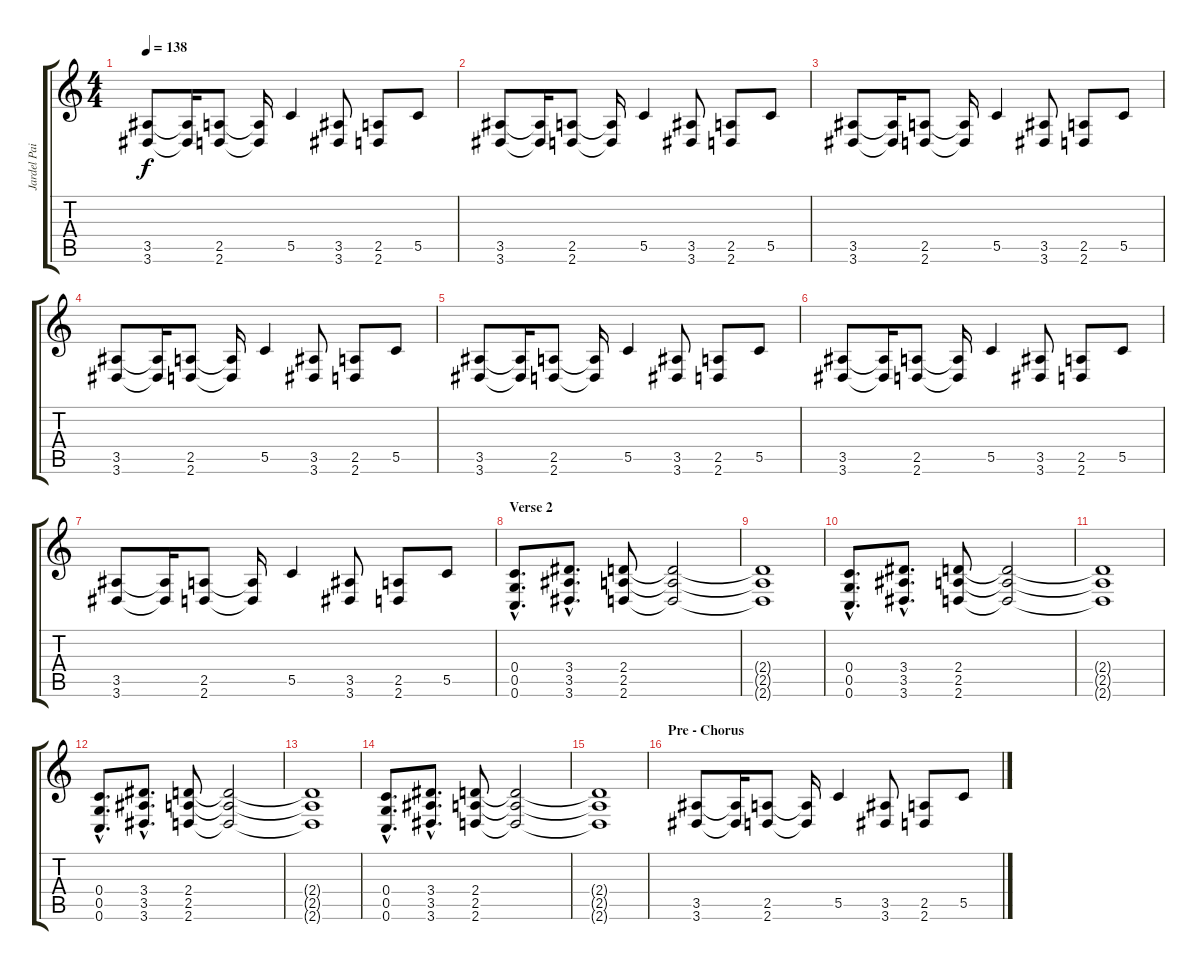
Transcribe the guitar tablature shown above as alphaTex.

\track ("Jardel Paisante - Guitar" "Jardel Pai") {instrument distortionguitar}
\staff {score tabs}
\tuning (D4 A3 F3 C3 G2 C2) {hide}
\ts (4 4)
\tempo 138
\clef g2
\ks c
(3.5 3.6).8{dy f} (3.5{t} 3.6{t}).16 (2.5 2.6).8 (2.5{t} 2.6{t}).16 5.5.4 (3.5 3.6).8 (2.5 2.6).8 5.5.8 |
(3.5 3.6).8 (3.5{t} 3.6{t}).16 (2.5 2.6).8 (2.5{t} 2.6{t}).16 5.5.4 (3.5 3.6).8 (2.5 2.6).8 5.5.8 |
(3.5 3.6).8 (3.5{t} 3.6{t}).16 (2.5 2.6).8 (2.5{t} 2.6{t}).16 5.5.4 (3.5 3.6).8 (2.5 2.6).8 5.5.8 |
(3.5 3.6).8 (3.5{t} 3.6{t}).16 (2.5 2.6).8 (2.5{t} 2.6{t}).16 5.5.4 (3.5 3.6).8 (2.5 2.6).8 5.5.8 |
(3.5 3.6).8 (3.5{t} 3.6{t}).16 (2.5 2.6).8 (2.5{t} 2.6{t}).16 5.5.4 (3.5 3.6).8 (2.5 2.6).8 5.5.8 |
(3.5 3.6).8 (3.5{t} 3.6{t}).16 (2.5 2.6).8 (2.5{t} 2.6{t}).16 5.5.4 (3.5 3.6).8 (2.5 2.6).8 5.5.8 |
(3.5 3.6).8 (3.5{t} 3.6{t}).16 (2.5 2.6).8 (2.5{t} 2.6{t}).16 5.5.4 (3.5 3.6).8 (2.5 2.6).8 5.5.8 |
\section ("" "Verse 2")
(0.4{hac} 0.5{hac} 0.6{hac}).8{d} (3.4{hac} 3.5{hac} 3.6{hac}).8{d} (2.4 2.5 2.6).8 (2.4{t} 2.5{t} 2.6{t}).2 |
(2.4{t} 2.5{t} 2.6{t}).1 |
(0.4{hac} 0.5{hac} 0.6{hac}).8{d} (3.4{hac} 3.5{hac} 3.6{hac}).8{d} (2.4 2.5 2.6).8 (2.4{t} 2.5{t} 2.6{t}).2 |
(2.4{t} 2.5{t} 2.6{t}).1 |
(0.4{hac} 0.5{hac} 0.6{hac}).8{d} (3.4{hac} 3.5{hac} 3.6{hac}).8{d} (2.4 2.5 2.6).8 (2.4{t} 2.5{t} 2.6{t}).2 |
(2.4{t} 2.5{t} 2.6{t}).1 |
(0.4{hac} 0.5{hac} 0.6{hac}).8{d} (3.4{hac} 3.5{hac} 3.6{hac}).8{d} (2.4 2.5 2.6).8 (2.4{t} 2.5{t} 2.6{t}).2 |
(2.4{t} 2.5{t} 2.6{t}).1 |
\section ("" "Pre - Chorus")
(3.5 3.6).8 (3.5{t} 3.6{t}).16 (2.5 2.6).8 (2.5{t} 2.6{t}).16 5.5.4 (3.5 3.6).8 (2.5 2.6).8 5.5.8
